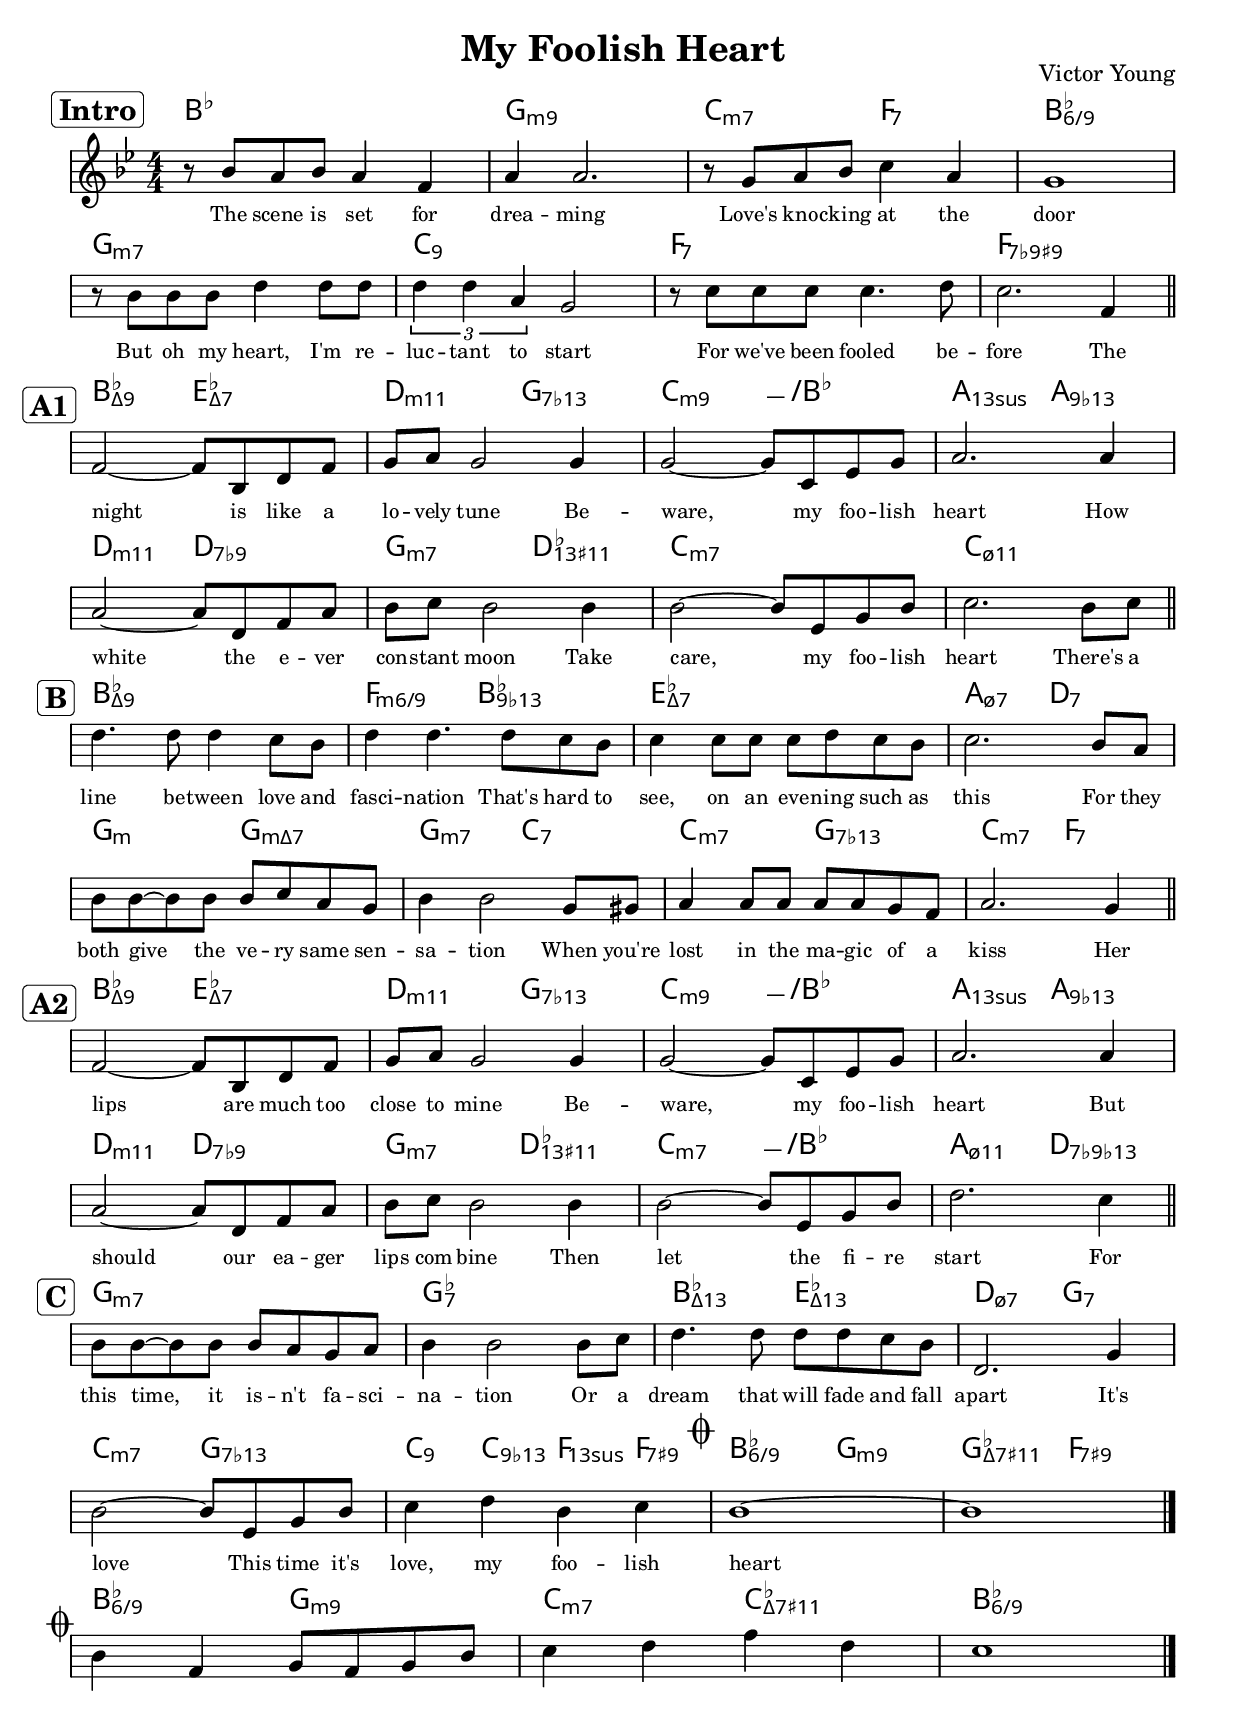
\version "2.24.4"

\version "2.19.12"

%%%%%%%%%%%%%%%%%%%%%%%%%%%%%%%%%%%%%%%%%%%%%%%%%%%%%%%%%%%%%%%%%%%%%%%%%%%%
% Creating jazz-style chords
% Borrowed from Jean-Pierre's good work at:
%               https://sites.google.com/site/jpgzic/home
%%%%%%%%%%%%%%%%%%%%%%%%%%%%%%%%%%%%%%%%%%%%%%%%%%%%%%%%%%%%%%%%%%%%%%%%%%%%


% modification of the procedure "chordRootNamer"
%---- Definition of chord alterations -------
#(define (JazzChordNames pitch majmin)	;majmin is a required argument for "chordNamer", but not used here
  (let* ((alt (ly:pitch-alteration pitch)))
    (make-line-markup
      (list
	(make-simple-markup
	  (vector-ref #("C" "D" "E" "F" "G" "A" "B")
	    (ly:pitch-notename pitch))
  )
	(markup
    (if
      (= alt 0)
	    (markup "")
      ; Make the alteration relatively big, between super and normal-size-super
      (markup #:scale (cons 0.8 0.8) #:normal-size-super
        (if (= alt FLAT) "♭" "♯")
        ; Make the alteration width 0 because it's a superscript,
        ; which means it doesn't overlap with the subscript.
        #:hspace -1
      )
    )
    ; Manual kerning adjustments...
    (if (= (ly:pitch-notename pitch) 3) (markup #:hspace -0.5) ; F
      (if (= (ly:pitch-notename pitch) 1) (markup #:hspace -0.15) ; D
        (markup #:hspace -0.05))
    )
  )
))))

#(define-markup-command (csub layout props arg) (string?)
  (interpret-markup layout props
    (markup #:raise 0.5 (markup #:sub arg))))

%----- markup commands to make it easier to write chords -----

#(define-markup-command (acHalf layout props extension) (string?)
  (interpret-markup layout props
    (markup #:csub "ø" #:csub extension)))

#(define-markup-command (acDim layout props extension) (string?)
  (interpret-markup layout props
    (markup #:csub "o" #:csub extension)))

#(define-markup-command (acMin layout props extension) (string?)
  (interpret-markup layout props
    (markup #:csub "m" #:csub extension)))

#(define-markup-command (acMaj layout props extension) (string?)
  (interpret-markup layout props
    (markup #:csub "Δ" #:csub extension)))

#(define-markup-command (acMinMaj layout props extension) (string?)
  (interpret-markup layout props
    (markup #:csub "m" #:csub "Δ" #:csub extension)))

#(define-markup-command (acAug layout props extension) (string?)
  (interpret-markup layout props
    (markup #:csub "+" #:csub extension)))

%{
% for chords with up to three alterations, stacked on top of each other
#(define-markup-command (acAlt layout props strA strB strC) (string? string? string?)
  (interpret-markup layout props
    (markup
      #:csub strA
      #:fontsize 1.5 "["
      #:fontsize -4
      #:raise -1.2
      #:column (strB strC)
      #:fontsize 1.5 "]"
    )
  )
)
%}


JazzChordsList = {
% 3 notes
  <c es ges>-\markup { \acDim #"" } % :dim
  <c es g>-\markup { \acMin #"" } % :m
  <c e ges>-\markup { \csub #"♭5" } % :5-
  <c e gis>-\markup { \acAug #"" } % :aug
  <c es gis>-\markup { \acMin #"♭5" } % :m5+ (Ab/C)

% minor third chords - 4 notes
  <c es ges beses>-\markup { \acDim #"7" } % :dim7
  <c es g a>-\markup { \acMin #"6" } % :m6
  <c es ges bes>-\markup { \acHalf #"7" } % :m7.5-
  <c es g bes>-\markup { \acMin #"7" } % :m7
  <c es gis bes>-\markup { \acMin #"7♯5" } % :m7.5+
  <c es g b>-\markup { \acMinMaj #"7" } % :m7+
  <c es g d'>-\markup { \acMin #"add9" } % :m5.9

% major 7 chords
  <c e g b>-\markup { \acMaj #"7" } % :maj7
  <c e g b fis'>-\markup { \acMaj #"7♯11" } % :maj7.11+
  <c e g b d'>-\markup { \acMaj #"9" } % :maj9
  <c e g b d' fis'>-\markup { \acMaj #"9♯11" } % :maj9.11+
  <c e g b d' a'>-\markup { \acMaj #"13" } % :maj13
  <c e g b d' fis' a'>-\markup { \acMaj #"13♯11" } % :maj13.11+
  <c e g b d' f'>-\markup { \acMaj #"11" } % :maj11

% #5/b5 major chords
  <c e ges b>-\markup { \acMaj #"7♭5" } % :maj.5-
  <c e gis b>-\markup { \acMaj #"7♯5" } % :maj.5+

% minor third chords - 5+ notes
  <c es g a d'>-\markup { \acMin #"6/9" } % :m6.9
  <c es g bes d'>-\markup { \acMin #"9" } % :m9
  <c es ges bes d'>-\markup { \acHalf #"9" } % :m9.5-
  <c es g b d'>-\markup { \acMinMaj #"9" } % :m9.7+
  <c es g bes f'>-\markup { \acMin #"11" } % :m7.11
  <c es g bes a'>-\markup { \acMin #"13" } % :m7.13
  <c es g bes d' f'>-\markup { \acMin #"11" } % :m11
  <c es ges bes f'>-\markup { \acHalf #"11" } % :m7.11.5-
  <c es g bes d' f' a'>-\markup { \acMin #"13" } % :m13

% major third chords - 5 notes
  <c e g d'>-\markup { \csub #"(9)" } % :5.9
  <c e g a d'>-\markup { \csub #"6/9" }	% :6.9

% dominant chords
  <c e g bes>-\markup { \csub #"7" } % :7
  <c e g bes d'>-\markup { \csub #"9" } % :9
  <c e g bes d' a'>-\markup { \csub #"13" } % :9.13
  <c e g bes d' aes'>-\markup { \csub #"9♭13" } % :9.13-

% altered dominant chords
  <c e ges bes>-\markup { \csub #"7♭5" } % :7.5-
  <c e gis bes>-\markup { \csub #"7♯5" } % :7.5+
  <c e g bes des'>-\markup { \csub #"7♭9" } % :9-
  <c e g bes d' fis'>-\markup { \csub #"9♯11" } % :9.11+
  <c e g bes dis'>-\markup { \csub #"7♯9" } % :9+
  <c e g bes fis'>-\markup { \csub #"7♯11" } % :7.11+
  <c e g bes aes'>-\markup { \csub #"7♭13" } % :7.13-
  <c e g bes d' a' >-\markup { \csub #"13" } % :13
  <c e g bes des' a' >-\markup { \csub #"13♭9" } % :13.9-
  <c e g bes des' aes' >-\markup { \csub #"7♭9♭13" } % :8.9-.13-
  <c e g bes d' a' fis'>-\markup { \csub #"13♯11" } % :13.11+

  % hack for b9#9
  <c e g bes cis' dis'>-\markup { \csub #"7♭9♯9" } % :7.8+.9+
  <c e g bes cis' dis' a'>-\markup { \csub #"13♭9♯9" } % :13.8+.9+
  <c e g bes cis' dis' aes'>-\markup { \csub #"♭9♯9♭13" } % :13-.8+.9+

% suspended chords
  <c d g>-\markup { \csub #"sus2" } % :sus2
  <c f g>-\markup { \csub #"sus4" } % :sus4
  <c f g bes>-\markup { \csub #"7sus4" } % :sus4.7
  <c f g bes d'>-\markup { \csub #"9sus" } % :sus4.7.9
  <c f g a>-\markup { \csub #"6sus" } % :sus4.6
  <c f g bes a'>-\markup { \csub #"13sus" } % :sus4.7.13
  <c f g a'>-\markup { \csub #"13sus" } % :sus13
  <c f g bes des'>-\markup { \csub #"7sus4♯9" } % :sus4.7.9-
  <c f g bes des' a'>-\markup { \csub #"13sus♯9" } % :sus4.7.13.9-
}

% variable needed to use chord exceptions
JazzChords = #(append (sequential-music-to-chord-exceptions JazzChordsList #t) ignatzekExceptions)

% modify the default ChordNames context
\layout {
  \context {
    \ChordNames
    chordRootNamer = #JazzChordNames	% update the chord names
    chordNameExceptions = #JazzChords	% update the chord exceptions
    %\override ChordName.font-name = #"lilyjazz-chord"  % use the custom font for displaying the chords
  }
}


#(set-global-staff-size 20.0)

\version "2.19.12"

%%%%%%%%%%%%%%%%%%%%%%%%%%%%%%%%%%%%%%%%%%%%%%%%%%%%%%%%%%%%%%%%%%%%%%%%%%%%
% Creating jazz-style chords
% Borrowed from Jean-Pierre's good work at:
%               https://sites.google.com/site/jpgzic/home
%%%%%%%%%%%%%%%%%%%%%%%%%%%%%%%%%%%%%%%%%%%%%%%%%%%%%%%%%%%%%%%%%%%%%%%%%%%%


% modification of the procedure "chordRootNamer"
%---- Definition of chord alterations -------
#(define (JazzChordNames pitch majmin)	;majmin is a required argument for "chordNamer", but not used here
  (let* ((alt (ly:pitch-alteration pitch)))
    (make-line-markup
      (list
	(make-simple-markup
	  (vector-ref #("C" "D" "E" "F" "G" "A" "B")
	    (ly:pitch-notename pitch))
  )
	(markup
    (if
      (= alt 0)
	    (markup "")
      ; Make the alteration relatively big, between super and normal-size-super
      (markup #:scale (cons 0.8 0.8) #:normal-size-super
        (if (= alt FLAT) "♭" "♯")
        ; Make the alteration width 0 because it's a superscript,
        ; which means it doesn't overlap with the subscript.
        #:hspace -1
      )
    )
    ; Manual kerning adjustments...
    (if (= (ly:pitch-notename pitch) 3) (markup #:hspace -0.5) ; F
      (if (= (ly:pitch-notename pitch) 1) (markup #:hspace -0.15) ; D
        (markup #:hspace -0.05))
    )
  )
))))

#(define-markup-command (csub layout props arg) (string?)
  (interpret-markup layout props
    (markup #:raise 0.5 (markup #:sub arg))))

%----- markup commands to make it easier to write chords -----

#(define-markup-command (acHalf layout props extension) (string?)
  (interpret-markup layout props
    (markup #:csub "ø" #:csub extension)))

#(define-markup-command (acDim layout props extension) (string?)
  (interpret-markup layout props
    (markup #:csub "o" #:csub extension)))

#(define-markup-command (acMin layout props extension) (string?)
  (interpret-markup layout props
    (markup #:csub "m" #:csub extension)))

#(define-markup-command (acMaj layout props extension) (string?)
  (interpret-markup layout props
    (markup #:csub "Δ" #:csub extension)))

#(define-markup-command (acMinMaj layout props extension) (string?)
  (interpret-markup layout props
    (markup #:csub "m" #:csub "Δ" #:csub extension)))

#(define-markup-command (acAug layout props extension) (string?)
  (interpret-markup layout props
    (markup #:csub "+" #:csub extension)))

%{
% for chords with up to three alterations, stacked on top of each other
#(define-markup-command (acAlt layout props strA strB strC) (string? string? string?)
  (interpret-markup layout props
    (markup
      #:csub strA
      #:fontsize 1.5 "["
      #:fontsize -4
      #:raise -1.2
      #:column (strB strC)
      #:fontsize 1.5 "]"
    )
  )
)
%}


JazzChordsList = {
% 3 notes
  <c es ges>-\markup { \acDim #"" } % :dim
  <c es g>-\markup { \acMin #"" } % :m
  <c e ges>-\markup { \csub #"♭5" } % :5-
  <c e gis>-\markup { \acAug #"" } % :aug
  <c es gis>-\markup { \acMin #"♭5" } % :m5+ (Ab/C)

% minor third chords - 4 notes
  <c es ges beses>-\markup { \acDim #"7" } % :dim7
  <c es g a>-\markup { \acMin #"6" } % :m6
  <c es ges bes>-\markup { \acHalf #"7" } % :m7.5-
  <c es g bes>-\markup { \acMin #"7" } % :m7
  <c es gis bes>-\markup { \acMin #"7♯5" } % :m7.5+
  <c es g b>-\markup { \acMinMaj #"7" } % :m7+
  <c es g d'>-\markup { \acMin #"add9" } % :m5.9

% major 7 chords
  <c e g b>-\markup { \acMaj #"7" } % :maj7
  <c e g b fis'>-\markup { \acMaj #"7♯11" } % :maj7.11+
  <c e g b d'>-\markup { \acMaj #"9" } % :maj9
  <c e g b d' fis'>-\markup { \acMaj #"9♯11" } % :maj9.11+
  <c e g b d' a'>-\markup { \acMaj #"13" } % :maj13
  <c e g b d' fis' a'>-\markup { \acMaj #"13♯11" } % :maj13.11+
  <c e g b d' f'>-\markup { \acMaj #"11" } % :maj11

% #5/b5 major chords
  <c e ges b>-\markup { \acMaj #"7♭5" } % :maj.5-
  <c e gis b>-\markup { \acMaj #"7♯5" } % :maj.5+

% minor third chords - 5+ notes
  <c es g a d'>-\markup { \acMin #"6/9" } % :m6.9
  <c es g bes d'>-\markup { \acMin #"9" } % :m9
  <c es ges bes d'>-\markup { \acHalf #"9" } % :m9.5-
  <c es g b d'>-\markup { \acMinMaj #"9" } % :m9.7+
  <c es g bes f'>-\markup { \acMin #"11" } % :m7.11
  <c es g bes a'>-\markup { \acMin #"13" } % :m7.13
  <c es g bes d' f'>-\markup { \acMin #"11" } % :m11
  <c es ges bes f'>-\markup { \acHalf #"11" } % :m7.11.5-
  <c es g bes d' f' a'>-\markup { \acMin #"13" } % :m13

% major third chords - 5 notes
  <c e g d'>-\markup { \csub #"(9)" } % :5.9
  <c e g a d'>-\markup { \csub #"6/9" }	% :6.9

% dominant chords
  <c e g bes>-\markup { \csub #"7" } % :7
  <c e g bes d'>-\markup { \csub #"9" } % :9
  <c e g bes d' a'>-\markup { \csub #"13" } % :9.13
  <c e g bes d' aes'>-\markup { \csub #"9♭13" } % :9.13-

% altered dominant chords
  <c e ges bes>-\markup { \csub #"7♭5" } % :7.5-
  <c e gis bes>-\markup { \csub #"7♯5" } % :7.5+
  <c e g bes des'>-\markup { \csub #"7♭9" } % :9-
  <c e g bes d' fis'>-\markup { \csub #"9♯11" } % :9.11+
  <c e g bes dis'>-\markup { \csub #"7♯9" } % :9+
  <c e g bes fis'>-\markup { \csub #"7♯11" } % :7.11+
  <c e g bes aes'>-\markup { \csub #"7♭13" } % :7.13-
  <c e g bes d' a' >-\markup { \csub #"13" } % :13
  <c e g bes des' a' >-\markup { \csub #"13♭9" } % :13.9-
  <c e g bes des' aes' >-\markup { \csub #"7♭9♭13" } % :8.9-.13-
  <c e g bes d' a' fis'>-\markup { \csub #"13♯11" } % :13.11+

  % hack for b9#9
  <c e g bes cis' dis'>-\markup { \csub #"7♭9♯9" } % :7.8+.9+
  <c e g bes cis' dis' a'>-\markup { \csub #"13♭9♯9" } % :13.8+.9+
  <c e g bes cis' dis' aes'>-\markup { \csub #"♭9♯9♭13" } % :13-.8+.9+

% suspended chords
  <c d g>-\markup { \csub #"sus2" } % :sus2
  <c f g>-\markup { \csub #"sus4" } % :sus4
  <c f g bes>-\markup { \csub #"7sus4" } % :sus4.7
  <c f g bes d'>-\markup { \csub #"9sus" } % :sus4.7.9
  <c f g a>-\markup { \csub #"6sus" } % :sus4.6
  <c f g bes a'>-\markup { \csub #"13sus" } % :sus4.7.13
  <c f g a'>-\markup { \csub #"13sus" } % :sus13
  <c f g bes des'>-\markup { \csub #"7sus4♯9" } % :sus4.7.9-
  <c f g bes des' a'>-\markup { \csub #"13sus♯9" } % :sus4.7.13.9-
}

% variable needed to use chord exceptions
JazzChords = #(append (sequential-music-to-chord-exceptions JazzChordsList #t) ignatzekExceptions)

% modify the default ChordNames context
\layout {
  \context {
    \ChordNames
    chordRootNamer = #JazzChordNames	% update the chord names
    chordNameExceptions = #JazzChords	% update the chord exceptions
    %\override ChordName.font-name = #"lilyjazz-chord"  % use the custom font for displaying the chords
  }
}



\version "2.24.4"
\pointAndClickOff


% A4 paper layout
\paper {
    paper-width = 21.0\cm
    paper-height = 29.7\cm
    top-margin = 0.4\cm
    bottom-margin = 0.8\cm
    left-margin = 1.2\cm
    right-margin = 1.1\cm
    between-system-space = 0.5\cm
    indent = 0\cm
}

\layout {

  % Adjust rehearsal mark position
  \override Score.RehearsalMark.self-alignment-X = #0.8
  %\override Score.RehearsalMark.padding = #0.1
  %\override Score.RehearsalMark.Y-offset = #-3

  % Set chord symbol font
  \override ChordName.font-name = "Academico"
  \override ChordName.font-size = #2.2

  % Set lyrics font size
  \override LyricText.font-size = #-0.8

  \context { \Score

    % Hide bar numbers
    \remove "Bar_number_engraver"

    % Add an initial barline on all staves
    \override SystemStartBar.collapse-height = 1
    \override SystemStartBar.transparent = ##f

    % Hide clef and key signature on subsequent staves
    \override Clef.break-visibility = #'#(#f #f #f)
    \override KeySignature.break-visibility = #'#(#f #f #f)
  }

}

% Code for rootless slash chords
#(define (rootless-chord-names in-pitches bass inversion context)
   (ignatzek-chord-names `(,(ly:make-pitch 0 0 0) ,(ly:make-pitch 0 0 0)) bass inversion context))
#(define (empty-namer pitch lower?) (make-simple-markup "﹘"))
retainChordNoteNamer =
\applyContext
  #(lambda (context)
     (let ((rn (ly:context-property context 'chordRootNamer)))
       (ly:context-set-property! context 'chordNoteNamer rn)))
rl = {
  \retainChordNoteNamer
  \once \set chordNameFunction = #rootless-chord-names
  \once \set chordRootNamer = #empty-namer
}


\header {
  title = \markup % \override #'(font-name . "Academico")
    { "My Foolish Heart"
    }
  composer = \markup \column {
    \vspace #-0.5
    "Victor Young"
  }

  % Don't display "Engraved by LilyPond"
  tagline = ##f
}


Chords = \chordmode {
  % Intro
  | bes1  | g1:m9 | c2:m7 f2:7 | bes1:6.9   |
  | g1:m7 | c1:9  | f1:7       | f1:7.8+.9+ |

  %A1
  | bes2:maj9 ees2:maj7 | d2:m11 g2:7.13-    | c2:m9 \rl c2:m7/bes | a2:sus13 a2:9.13- |
  | d2:m11    d2:7.9-   | g2:m7  des2:13.11+ | c1:m7               | c1:m7.11.5-       |

  %B
  | bes1:maj9           | f2:m6.9 bes2:9.13- | ees1:maj7           | a2:m7.5- d2:7 |
  | g2:m      g2:m7.7+  | g2:m7   c2:7       | c2:m7     g2:7.13-  | c2:m7    f2:7 |

  %A2
  | bes2:maj9 ees2:maj7 | d2:m11 g2:7.13-    | c2:m9 \rl c2:m7/bes | a2:sus13    a2:9.13-    |
  | d2:m11    d2:7.9-   | g2:m7  des2:13.11+ | c2:m7 \rl c2:m7/bes | a2:m7.11.5- d2:7.9-.13- |

  %C
  | g1:m7          | ges1:7                            | bes2:maj13 ees2:maj13 | d2:m7.5-      g2:7       |
  | c2:m7 g2:7.13- | c4:9 c4:9.13- f4:sus13 f4:7.9-.9+ | bes2:6.9   g2:m9      | ges2:maj7.11+ f2:7.9-.9+ |

  % Coda
  | bes2:6.9 g2:m9 | c2:m7 ces2:maj7.11+ | bes1:6.9 |
}

Lyrics = \lyricmode {
%Verse
The scene is set for drea -- ming
Love's kno -- cking at the door
But oh my heart, I'm re -- luc -- tant to start
For we've been fooled be -- fore

%
The night is like a lo -- vely tune
Be -- ware, my foo -- lish heart
How white the e -- ver con -- stant moon
Take care, my foo -- lish heart
There's a line be -- tween love and fasci -- nation
That's hard to see, on an eve -- ning such as this
For they both give the ve -- ry same sen -- sa -- tion
When you're lost in the ma -- gic of a kiss

%
Her lips are much too close to mine
Be -- ware, my foo -- lish heart
But should our ea -- ger lips com -- bine
Then let the fi -- re start
For this time, it is -- n't fa -- sci -- na -- tion
Or a dream that will fade and fall apart
It's love
This time it's love, my foo -- lish heart

}

Melody = \relative bes' {

\clef "treble"
\numericTimeSignature\time 4/4
\key bes \major
%\tempo 4=60

\autoPageBreaksOff
\set strictBeatBeaming = ##t

\mark \markup { \bold \rounded-box { "Intro" } }
r8 bes8 a8 bes8 a4 f4 |
a4 a2. |
r8 g8 a8 bes8 c4 a4 |
g1 | \break

r8 bes8 bes8 bes8 d4 d8 d8 |
\times 2/3 { d4 d4 a4 } g2 |
r8 c8 c8 c8 c4. d8 |
c2. f,4 \bar "||" \break |

\mark \markup { \bold \rounded-box { "A1" } }
f2 ~ f8 bes,8 d8 f8 |
g8 a8 g2 g4 |
g2 ~ g8 c,8 es8 g8 |
a2. a4 \break |

a2 ~ a8 d,8 f8 a8 |
bes8 c8 bes2 bes4 |
bes2 ~ bes8 es,8 g8 bes8 |
c2. bes8 c8 \bar "||" \break |

\mark \markup { \bold \rounded-box { "B" } }
d4. d8 d4 c8 bes8 |
d4 d4. d8 c8 bes8 |
c4 c8 c8 c8 d8 c8 bes8 |
c2. bes8 a8 \break |

bes8 bes8 ~ bes8 bes8 bes8 c8 a8 g8 |
bes4 bes2 g8 gis8 |
a4 a8 a8 a8 a8 g8 f8 |
a2. g4 \bar "||" \break |

\mark \markup { \bold \rounded-box { "A2" } }
f2 ~ f8 bes,8 d8 f8 |
g8 a8 g2 g4 |
g2 ~ g8 c,8 es8 g8 |
a2. a4 \break |

a2 ~ a8 d,8 f8 a8 |
bes8 c8 bes2 bes4 |
bes2 ~ bes8 es,8 g8 bes8 |
d2. c4 \bar "||" \break |

\mark \markup { \rounded-box { \bold "C" } }
bes8 bes8 ~ bes8 bes8 bes8 a8 g8 a8 |
bes4 bes2 bes8 c8 |
d4. d8 d8 d8 c8 bes8 |
d,2. g4 \break |

bes2 ~ bes8 es,8 g8 bes8 |
c4 d4 bes4 c4 |
\mark \markup { \musicglyph "scripts.coda" } bes1 ~ |
bes1 \bar "|." \break |

% Coda
\mark \markup { \musicglyph "scripts.coda" } bes4 f4 g8 f8 g8 bes8 |
c4 d4 f4 d4 |
c1 \bar "|."
}


% The score definition
\score {

<<
  \chords \with {
      % Move chords slightly further from staff
      % In particular: don't allow them to be pushed into the staff due to lyrics
      \override VerticalAxisGroup.nonstaff-relatedstaff-spacing.padding = #1.5
     }
    { \Chords }
  \context Voice = "Melody" { \Melody }
  \new Lyrics
    \with {
      % Move lyrics a bit closer to staff
      \override VerticalAxisGroup.nonstaff-relatedstaff-spacing.padding = #0.8
     }
    \lyricsto "Melody" { \Lyrics }
>>
\layout {
}
}

